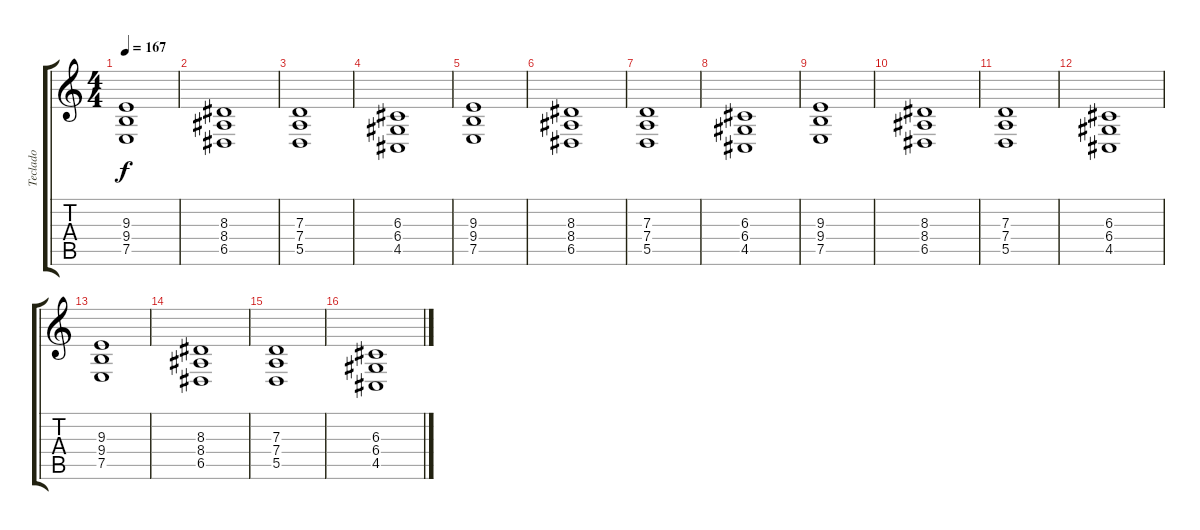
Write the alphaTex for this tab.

\track ("Teclado" "Teclado") {instrument stringensemble1}
\staff {score tabs}
\tuning (E4 B3 G3 D3 A2 E2) {hide}
\ts (4 4)
\tempo 167
\clef g2
\ks c
(9.3 9.4 7.5).1{dy f} |
(8.3 8.4 6.5).1 |
(7.3 7.4 5.5).1 |
(6.3 6.4 4.5).1 |
(9.3 9.4 7.5).1 |
(8.3 8.4 6.5).1 |
(7.3 7.4 5.5).1 |
(6.3 6.4 4.5).1 |
(9.3 9.4 7.5).1 |
(8.3 8.4 6.5).1 |
(7.3 7.4 5.5).1 |
(6.3 6.4 4.5).1 |
(9.3 9.4 7.5).1 |
(8.3 8.4 6.5).1 |
(7.3 7.4 5.5).1 |
(6.3 6.4 4.5).1
